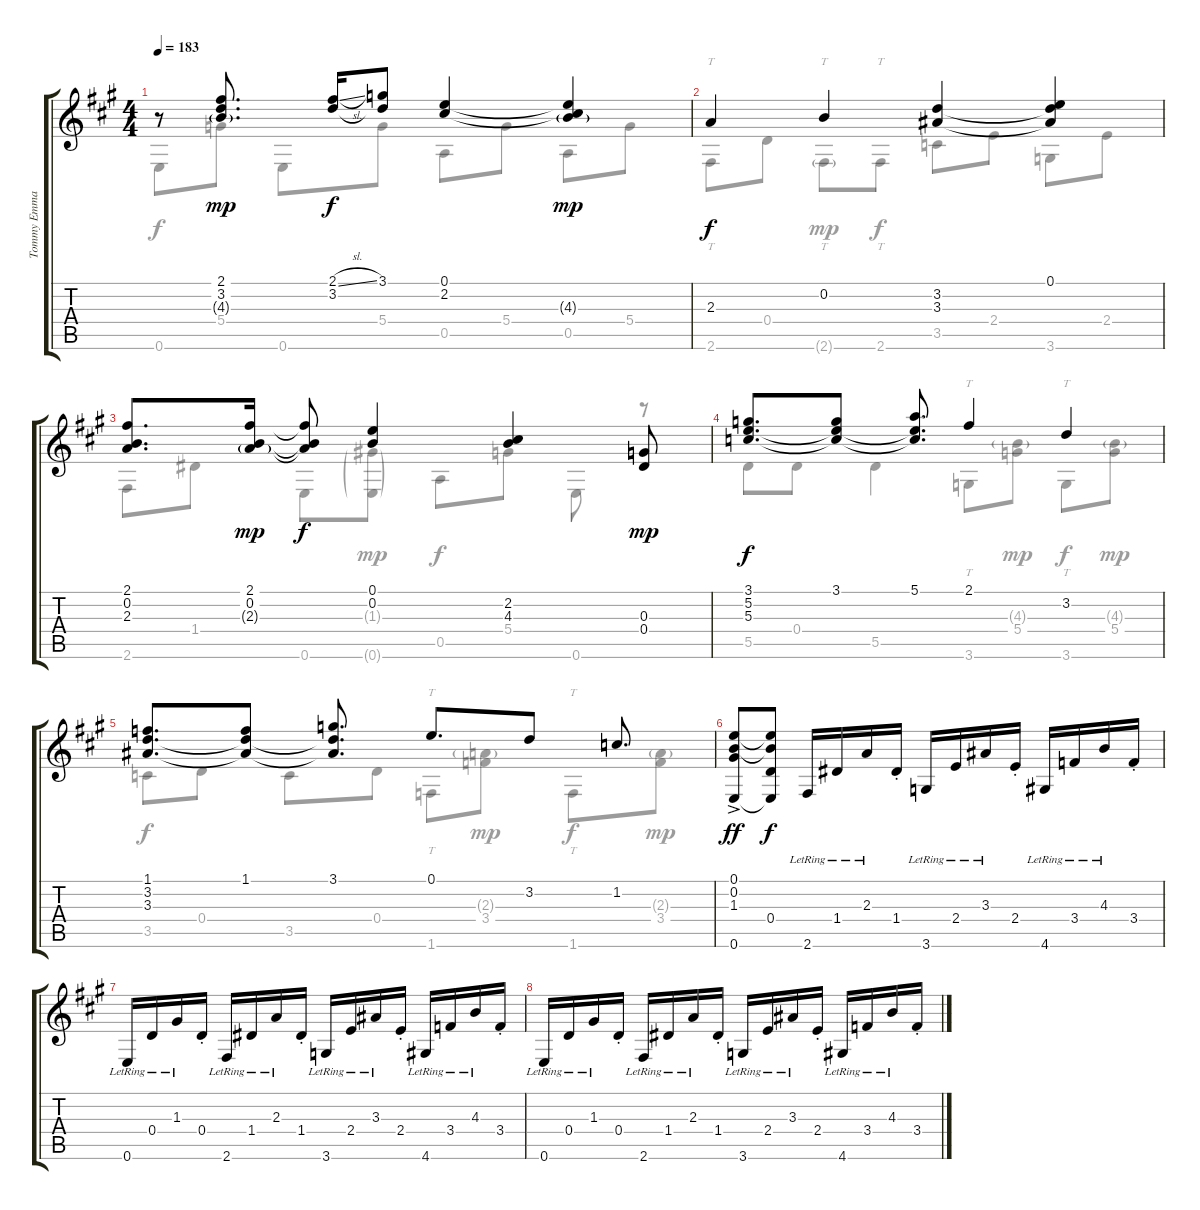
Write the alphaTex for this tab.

\track ("Tommy Emmanuel" "Tommy Emma") {instrument acousticguitarsteel}
\staff {score tabs}
\tuning (E4 B3 G3 D3 A2 E2) {hide}
\voice
\ts (4 4)
\tempo 183
\clef g2
\ks a
r.8{dy f} (2.1 3.2 4.3{g}).8{d dy mp} (2.1{sl} 3.2).16{dy f} (3.1 3.2{t}).8 (0.1 2.2).4 (0.1{t} 2.2{t} 4.3{g}).4{dy mp} |
2.3.4{dy f} 0.2.4 (3.2 3.3).4 (0.1 3.2{t} 3.3{t}).4 |
(2.1 0.2 2.3).8{d} (2.1 0.2 2.3{g}).16{dy mp} (2.1{t} 0.2{t} 2.3{t}).8{dy f} (0.1 0.2).4 (2.2 4.3).4 (0.3 0.4).8{dy mp} |
(3.1 5.2 5.3).8{d dy f} (3.1 5.2{t} 5.3{t}).8 (5.1 5.2{t} 5.3{t}).8{d} 2.1.4 3.2.4 |
(1.1 3.2 3.3).8{d} (1.1 3.2{t} 3.3{t}).8 (3.1 3.2{t} 3.3{t}).8{d} 0.1.8{d} 3.2.8 1.2.8{d} |
(0.1{ac} 0.2{ac} 1.3 0.6{ac}).8{dy ff} (0.1{t} 0.2{t} 0.4 0.6{t}).8{dy f} 2.6{lr}.16 1.4{lr}.16 2.3{lr}.16 1.4{st}.16 3.6{lr}.16 2.4{lr}.16 3.3{lr}.16 2.4{st}.16 4.6{lr}.16 3.4{lr}.16 4.3{lr}.16 3.4{st}.16 |
0.6{lr}.16 0.4{lr}.16 1.3{lr}.16 0.4{st}.16 2.6{lr}.16 1.4{lr}.16 2.3{lr}.16 1.4{st}.16 3.6{lr}.16 2.4{lr}.16 3.3{lr}.16 2.4{st}.16 4.6{lr}.16 3.4{lr}.16 4.3{lr}.16 3.4{st}.16 |
0.6{lr}.16 0.4{lr}.16 1.3{lr}.16 0.4{st}.16 2.6{lr}.16 1.4{lr}.16 2.3{lr}.16 1.4{st}.16 3.6{lr}.16 2.4{lr}.16 3.3{lr}.16 2.4{st}.16 4.6{lr}.16 3.4{lr}.16 4.3{lr}.16 3.4{st}.16
\voice
\clef g2
\ottava regular
\simile none
\ks a
0.6.8{dy f} 5.4.8 0.6.8 5.4.8 0.5.8 5.4.8 0.5.8 5.4.8 |
2.6.8{tt} 0.4.8 2.6{g}.8{tt dy mp} 2.6.8{tt dy f} 3.5.8 2.4.8 3.6.8 2.4.8 |
2.6.8 1.4.8 0.6.8 (1.3{g} 0.6{g}).8{dy mp} 0.5.8{dy f} 5.4.8 0.6.8 r.8 |
5.5.8 0.4.8 5.5.4 3.6.8{tt} (4.3{g} 5.4).8{dy mp} 3.6.8{tt dy f} (4.3{g} 5.4).8{dy mp} |
3.5.8{dy f} 0.4.8 3.5.8 0.4.8 1.6.8{tt} (2.3{g} 3.4).8{dy mp} 1.6.8{tt dy f} (2.3{g} 3.4).8{dy mp} |
|
|
